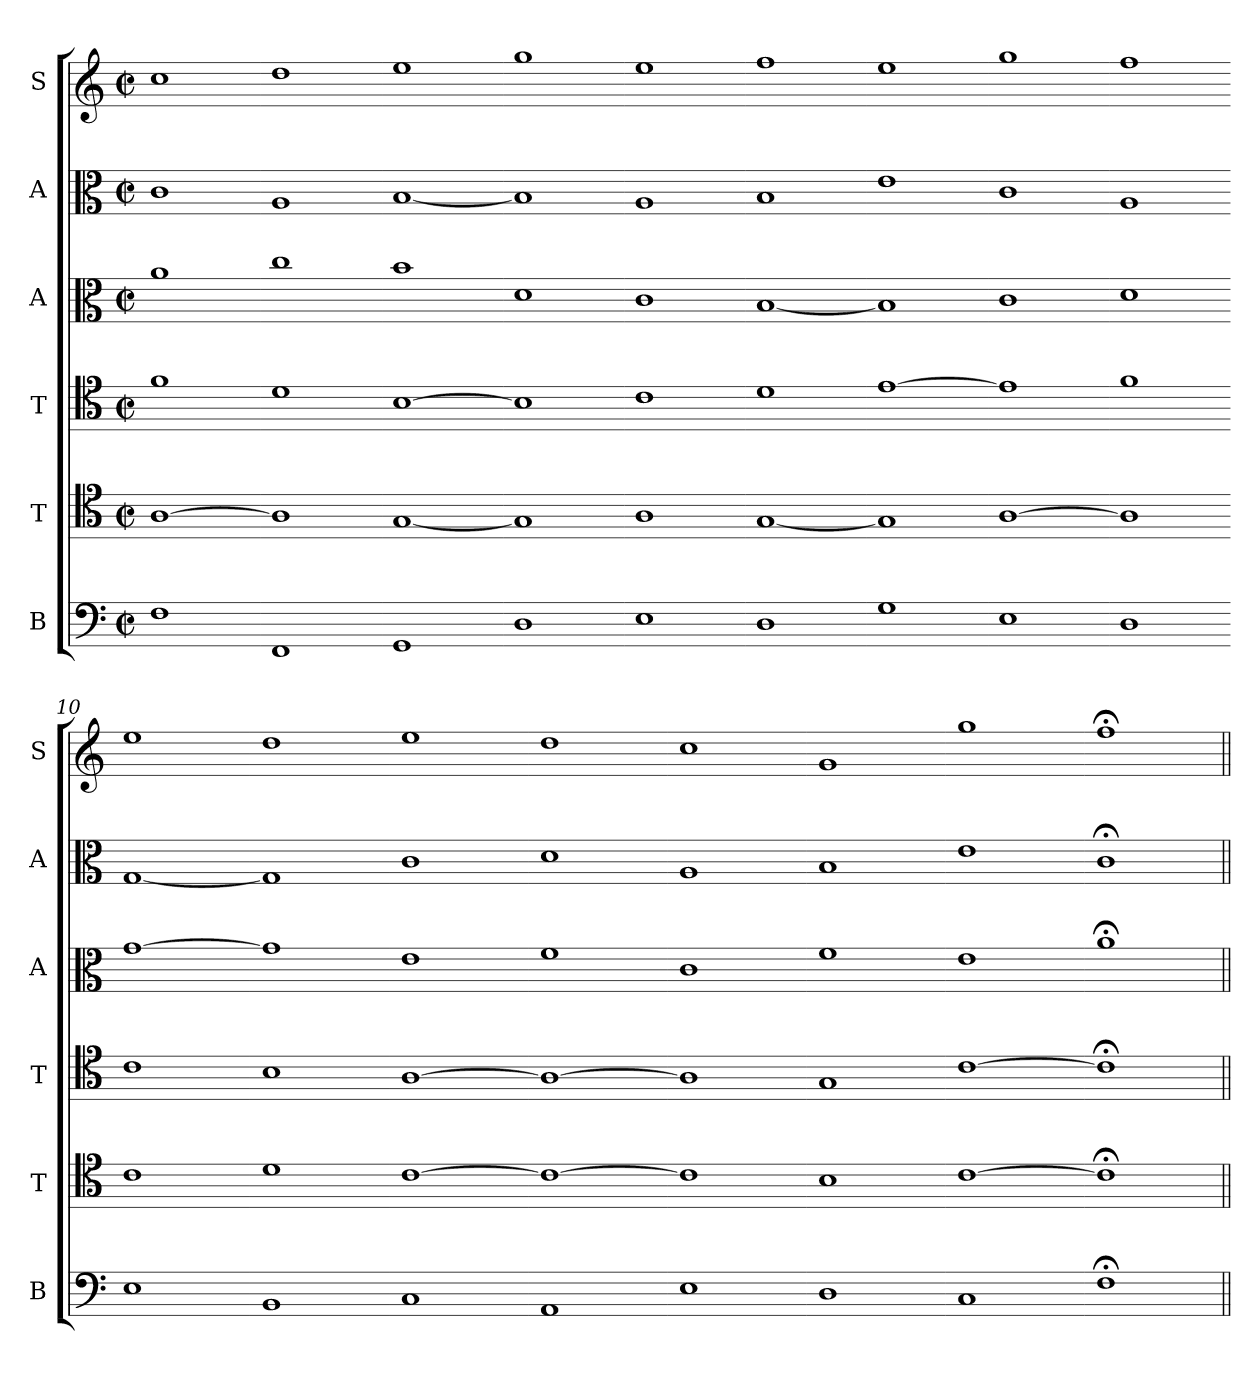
**kern	**kern	**kern	**kern	**kern	**kern
*part6	*part5	*part4	*part3	*part2	*part1
*staff6	*staff5	*staff4	*staff3	*staff2	*staff1
*I"B	*I"T	*I"T	*I"A	*I"A	*I"S
*I'B	*I'T	*I'T	*I'A	*I'A	*I'S
*clefF4	*clefC4	*clefC4	*clefC3	*clefC3	*clefG2
*k[]	*k[]	*k[]	*k[]	*k[]	*k[]
*M2/2	*M2/2	*M2/2	*M2/2	*M2/2	*M2/2
*met(c|)	*met(c|)	*met(c|)	*met(c|)	*met(c|)	*met(c|)
*MM208	*MM208	*MM208	*MM208	*MM208	*MM208
=1	=1	=1	=1	=1	=1
1F	[1A	1f	1a	1c	1cc
=2-	=2-	=2-	=2-	=2-	=2-
1FF	1A]	1d	1cc	1A	1dd
=3-	=3-	=3-	=3-	=3-	=3-
1GG	[1G	[1B	1b	[1B	1ee
=4-	=4-	=4-	=4-	=4-	=4-
1D	1G]	1B]	1d	1B]	1gg
=5-	=5-	=5-	=5-	=5-	=5-
1E	1A	1c	1c	1A	1ee
=6-	=6-	=6-	=6-	=6-	=6-
1D	[1G	1d	[1B	1B	1ff
=7-	=7-	=7-	=7-	=7-	=7-
1G	1G]	[1e	1B]	1e	1ee
=8-	=8-	=8-	=8-	=8-	=8-
1E	[1A	1e]	1c	1c	1gg
=9-	=9-	=9-	=9-	=9-	=9-
1D	1A]	1f	1d	1A	1ff
=10-	=10-	=10-	=10-	=10-	=10-
1E	1c	1c	[1g	[1G	1ee
=11-	=11-	=11-	=11-	=11-	=11-
1BB	1d	1B	1g]	1G]	1dd
=12-	=12-	=12-	=12-	=12-	=12-
1C	[1c	[1A	1e	1c	1ee
=13-	=13-	=13-	=13-	=13-	=13-
1AA	1c_	1A_	1f	1d	1dd
=14-	=14-	=14-	=14-	=14-	=14-
1E	1c]	1A]	1c	1A	1cc
=15-	=15-	=15-	=15-	=15-	=15-
1D	1B	1G	1f	1B	1g
=16-	=16-	=16-	=16-	=16-	=16-
1C	[1c	[1c	1e	1e	1gg
=17-	=17-	=17-	=17-	=17-	=17-
1F;<	1c;<]	1c;<]	1a;<	1c;	1ff;<
=||	=||	=||	=||	=||	=||
*-	*-	*-	*-	*-	*-
